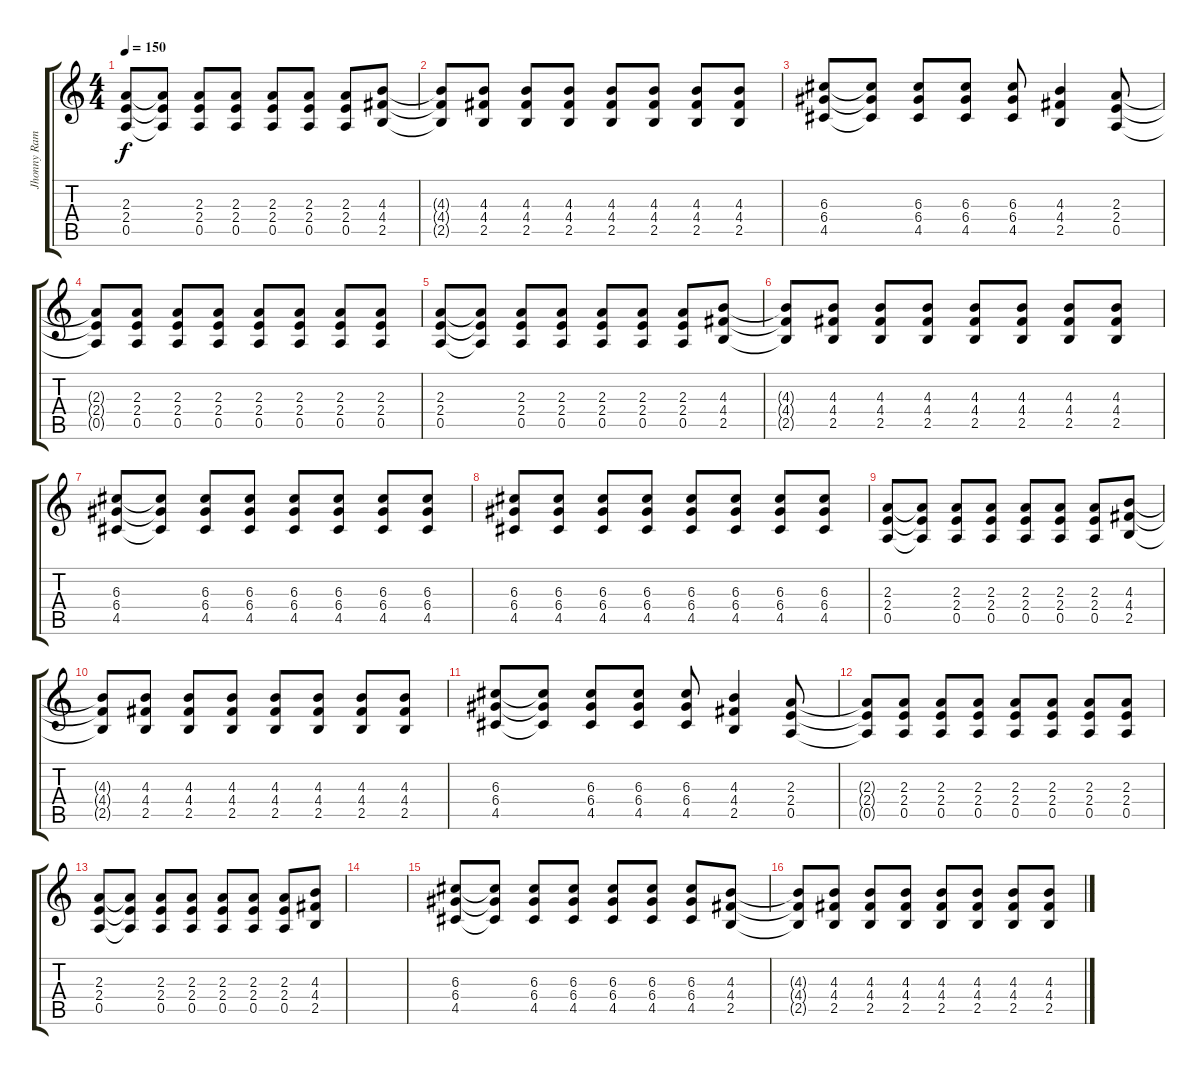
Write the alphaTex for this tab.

\track ("Jhonny Ramone - Rithm2" "Jhonny Ram") {instrument electricguitarjazz}
\staff {score tabs}
\tuning (E4 B3 G3 D3 A2 E2) {hide}
\ts (4 4)
\tempo 150
\clef g2
\ks c
(2.3 2.4 0.5).8{dy f} (2.3{t} 2.4{t} 0.5{t}).8 (2.3 2.4 0.5).8 (2.3 2.4 0.5).8 (2.3 2.4 0.5).8 (2.3 2.4 0.5).8 (2.3 2.4 0.5).8 (4.3 4.4 2.5).8 |
(4.3{t} 4.4{t} 2.5{t}).8 (4.3 4.4 2.5).8 (4.3 4.4 2.5).8 (4.3 4.4 2.5).8 (4.3 4.4 2.5).8 (4.3 4.4 2.5).8 (4.3 4.4 2.5).8 (4.3 4.4 2.5).8 |
(6.3 6.4 4.5).8 (6.3{t} 6.4{t} 4.5{t}).8 (6.3 6.4 4.5).8 (6.3 6.4 4.5).8 (6.3 6.4 4.5).8 (4.3 4.4 2.5).4 (2.3 2.4 0.5).8 |
(2.3{t} 2.4{t} 0.5{t}).8 (2.3 2.4 0.5).8 (2.3 2.4 0.5).8 (2.3 2.4 0.5).8 (2.3 2.4 0.5).8 (2.3 2.4 0.5).8 (2.3 2.4 0.5).8 (2.3 2.4 0.5).8 |
(2.3 2.4 0.5).8 (2.3{t} 2.4{t} 0.5{t}).8 (2.3 2.4 0.5).8 (2.3 2.4 0.5).8 (2.3 2.4 0.5).8 (2.3 2.4 0.5).8 (2.3 2.4 0.5).8 (4.3 4.4 2.5).8 |
(4.3{t} 4.4{t} 2.5{t}).8 (4.3 4.4 2.5).8 (4.3 4.4 2.5).8 (4.3 4.4 2.5).8 (4.3 4.4 2.5).8 (4.3 4.4 2.5).8 (4.3 4.4 2.5).8 (4.3 4.4 2.5).8 |
(6.3 6.4 4.5).8 (6.3{t} 6.4{t} 4.5{t}).8 (6.3 6.4 4.5).8 (6.3 6.4 4.5).8 (6.3 6.4 4.5).8 (6.3 6.4 4.5).8 (6.3 6.4 4.5).8 (6.3 6.4 4.5).8 |
(6.3 6.4 4.5).8 (6.3 6.4 4.5).8 (6.3 6.4 4.5).8 (6.3 6.4 4.5).8 (6.3 6.4 4.5).8 (6.3 6.4 4.5).8 (6.3 6.4 4.5).8 (6.3 6.4 4.5).8 |
(2.3 2.4 0.5).8 (2.3{t} 2.4{t} 0.5{t}).8 (2.3 2.4 0.5).8 (2.3 2.4 0.5).8 (2.3 2.4 0.5).8 (2.3 2.4 0.5).8 (2.3 2.4 0.5).8 (4.3 4.4 2.5).8 |
(4.3{t} 4.4{t} 2.5{t}).8 (4.3 4.4 2.5).8 (4.3 4.4 2.5).8 (4.3 4.4 2.5).8 (4.3 4.4 2.5).8 (4.3 4.4 2.5).8 (4.3 4.4 2.5).8 (4.3 4.4 2.5).8 |
(6.3 6.4 4.5).8 (6.3{t} 6.4{t} 4.5{t}).8 (6.3 6.4 4.5).8 (6.3 6.4 4.5).8 (6.3 6.4 4.5).8 (4.3 4.4 2.5).4 (2.3 2.4 0.5).8 |
(2.3{t} 2.4{t} 0.5{t}).8 (2.3 2.4 0.5).8 (2.3 2.4 0.5).8 (2.3 2.4 0.5).8 (2.3 2.4 0.5).8 (2.3 2.4 0.5).8 (2.3 2.4 0.5).8 (2.3 2.4 0.5).8 |
(2.3 2.4 0.5).8 (2.3{t} 2.4{t} 0.5{t}).8 (2.3 2.4 0.5).8 (2.3 2.4 0.5).8 (2.3 2.4 0.5).8 (2.3 2.4 0.5).8 (2.3 2.4 0.5).8 (4.3 4.4 2.5).8 |
|
(6.3 6.4 4.5).8 (6.3{t} 6.4{t} 4.5{t}).8 (6.3 6.4 4.5).8 (6.3 6.4 4.5).8 (6.3 6.4 4.5).8 (6.3 6.4 4.5).8 (6.3 6.4 4.5).8 (4.3 4.4 2.5).8 |
(4.3{t} 4.4{t} 2.5{t}).8 (4.3 4.4 2.5).8 (4.3 4.4 2.5).8 (4.3 4.4 2.5).8 (4.3 4.4 2.5).8 (4.3 4.4 2.5).8 (4.3 4.4 2.5).8 (4.3 4.4 2.5).8
